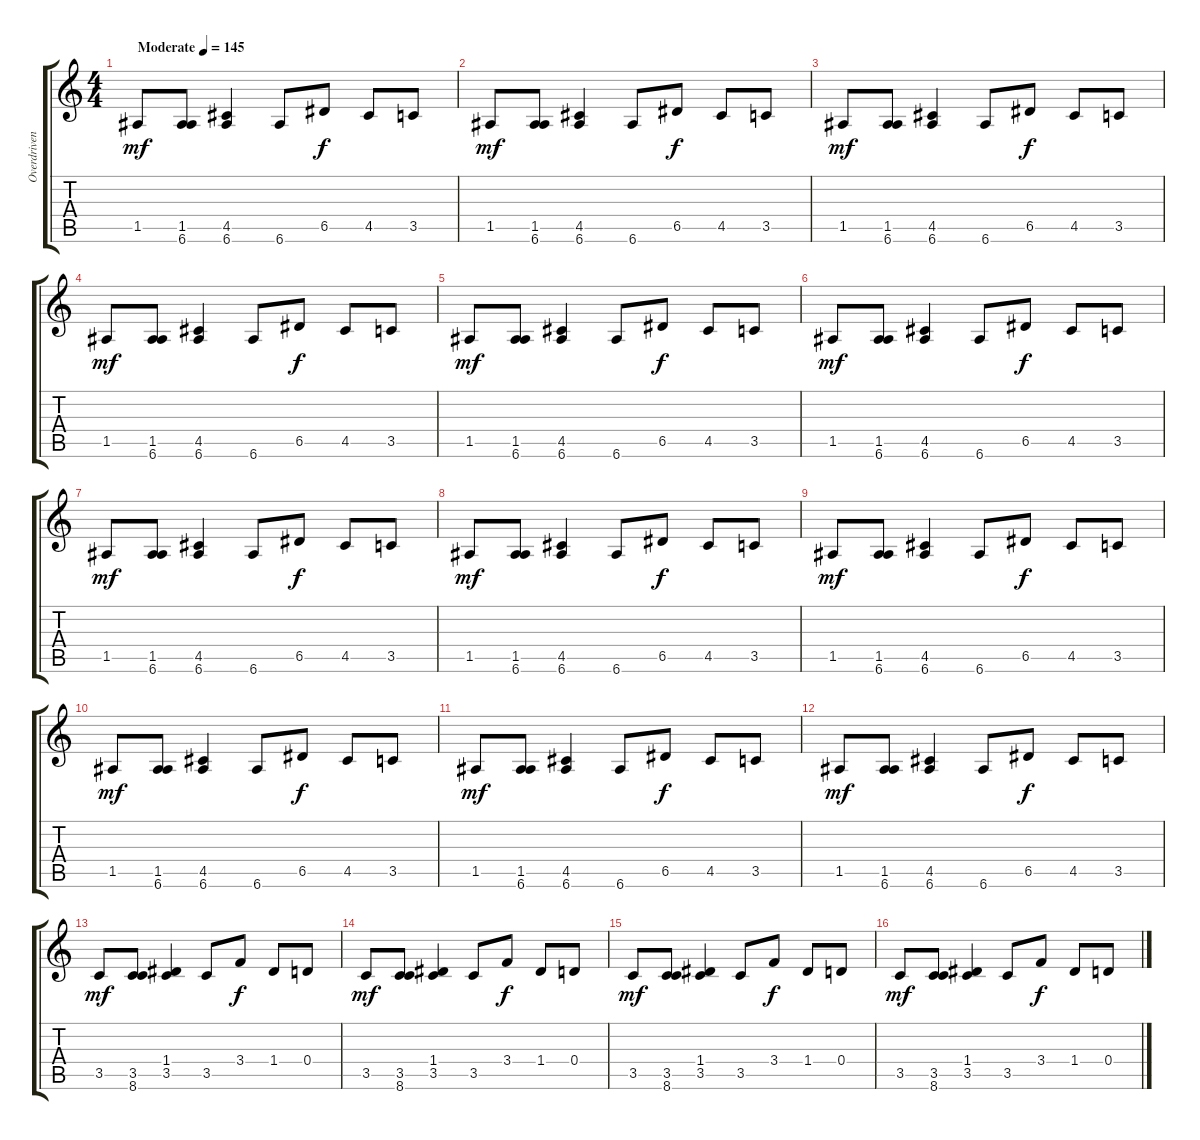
\track ("Overdriven Guitar" "Overdriven") {instrument overdrivenguitar}
\staff {score tabs}
\tuning (E4 B3 G3 D3 A2 E2) {hide}
\ts (4 4)
\tempo (145 "Moderate")
\clef g2
\ks c
1.5.8{dy mf instrument overdrivenguitar} (1.5 6.6).8 (4.5 6.6).4 6.6.8 6.5.8{dy f} 4.5.8 3.5.8 |
1.5.8{dy mf} (1.5 6.6).8 (4.5 6.6).4 6.6.8 6.5.8{dy f} 4.5.8 3.5.8 |
1.5.8{dy mf} (1.5 6.6).8 (4.5 6.6).4 6.6.8 6.5.8{dy f} 4.5.8 3.5.8 |
1.5.8{dy mf} (1.5 6.6).8 (4.5 6.6).4 6.6.8 6.5.8{dy f} 4.5.8 3.5.8 |
1.5.8{dy mf} (1.5 6.6).8 (4.5 6.6).4 6.6.8 6.5.8{dy f} 4.5.8 3.5.8 |
1.5.8{dy mf} (1.5 6.6).8 (4.5 6.6).4 6.6.8 6.5.8{dy f} 4.5.8 3.5.8 |
1.5.8{dy mf} (1.5 6.6).8 (4.5 6.6).4 6.6.8 6.5.8{dy f} 4.5.8 3.5.8 |
1.5.8{dy mf} (1.5 6.6).8 (4.5 6.6).4 6.6.8 6.5.8{dy f} 4.5.8 3.5.8 |
1.5.8{dy mf} (1.5 6.6).8 (4.5 6.6).4 6.6.8 6.5.8{dy f} 4.5.8 3.5.8 |
1.5.8{dy mf} (1.5 6.6).8 (4.5 6.6).4 6.6.8 6.5.8{dy f} 4.5.8 3.5.8 |
1.5.8{dy mf} (1.5 6.6).8 (4.5 6.6).4 6.6.8 6.5.8{dy f} 4.5.8 3.5.8 |
1.5.8{dy mf} (1.5 6.6).8 (4.5 6.6).4 6.6.8 6.5.8{dy f} 4.5.8 3.5.8 |
3.5.8{dy mf} (3.5 8.6).8 (1.4 3.5).4 3.5.8 3.4.8{dy f} 1.4.8 0.4.8 |
3.5.8{dy mf} (3.5 8.6).8 (1.4 3.5).4 3.5.8 3.4.8{dy f} 1.4.8 0.4.8 |
3.5.8{dy mf} (3.5 8.6).8 (1.4 3.5).4 3.5.8 3.4.8{dy f} 1.4.8 0.4.8 |
3.5.8{dy mf} (3.5 8.6).8 (1.4 3.5).4 3.5.8 3.4.8{dy f} 1.4.8 0.4.8
